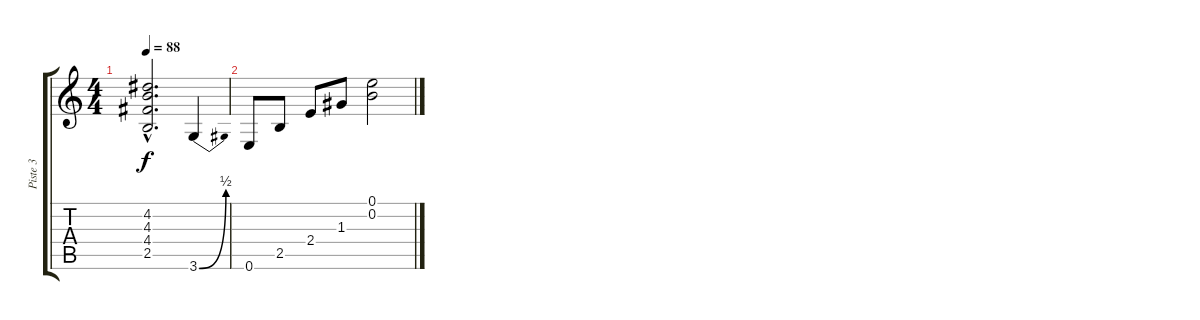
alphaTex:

\track ("Piste 3" "Piste 3") {instrument electricguitarclean}
\staff {score tabs}
\tuning (E4 B3 G3 D3 A2 E2) {hide}
\ts (4 4)
\tempo 88
\clef g2
\ks c
(4.2{hac} 4.3{hac} 4.4{hac} 2.5{hac}).2{d dy f} 3.6{be (bend 0 0 60 2)}.4 |
0.6.8 2.5.8 2.4.8 1.3.8 (0.1 0.2).2
